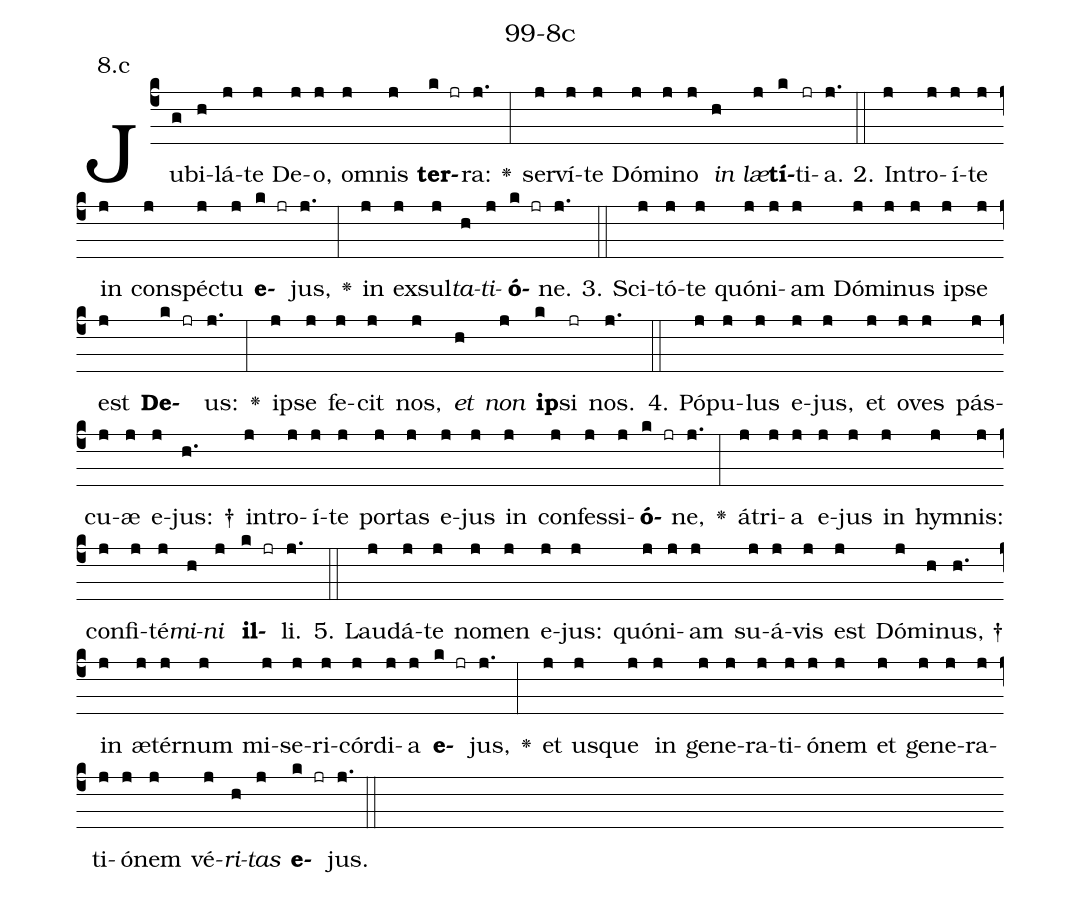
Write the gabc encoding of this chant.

name: 99-8c;
annotation: 8.c;
%%
(c4)Ju(g)bi(h)lá(j)te(j) De(j)o,(j) om(j)nis(j) <b>ter</b>(k jr)ra:(j.) <v>\greheightstar</v>(:) ser(j)ví(j)te(j) Dó(j)mi(j)no(j) <i>in</i>(h) <i>læ</i>(j)<b>tí</b>(k)ti(jr)a.(j.) (::)
2. In(j)tro(j)í(j)te(j) in(j) con(j)spéc(j)tu(j) <b>e</b>(k jr)jus,(j.) <v>\greheightstar</v>(:) in(j) ex(j)sul(j)<i>ta</i>(h)<i>ti</i>(j)<b>ó</b>(k jr)ne.(j.) (::)
3. Sci(j)tó(j)te(j) quón(j)i(j)am(j) Dó(j)mi(j)nus(j) ip(j)se(j) est(j) <b>De</b>(k jr)us:(j.) <v>\greheightstar</v>(:) ip(j)se(j) fe(j)cit(j) nos,(j) <i>et</i>(h) <i>non</i>(j) <b>ip</b>(k)si(jr) nos.(j.) (::)
4. Pó(j)pu(j)lus(j) e(j)jus,(j) et(j) o(j)ves(j) pás(j)cu(j)æ(j) e(j)jus: †(h.) in(j)tro(j)í(j)te(j) por(j)tas(j) e(j)jus(j) in(j) con(j)fes(j)si(j)<b>ó</b>(k jr)ne,(j.) <v>\greheightstar</v>(:) á(j)tri(j)a(j) e(j)jus(j) in(j) hym(j)nis:(j) con(j)fi(j)té(j)<i>mi</i>(h)<i>ni</i>(j) <b>il</b>(k jr)li.(j.) (::)
5. Lau(j)dá(j)te(j) no(j)men(j) e(j)jus:(j) quón(j)i(j)am(j) su(j)á(j)vis(j) est(j) Dó(j)mi(h)nus, †(h.) in(j) æ(j)tér(j)num(j) mi(j)se(j)ri(j)cór(j)di(j)a(j) <b>e</b>(k jr)jus,(j.) <v>\greheightstar</v>(:) et(j) us(j)que(j) in(j) ge(j)ne(j)ra(j)ti(j)ó(j)nem(j) et(j) ge(j)ne(j)ra(j)ti(j)ó(j)nem(j) vé(j)<i>ri</i>(h)<i>tas</i>(j) <b>e</b>(k jr)jus.(j.) (::)
